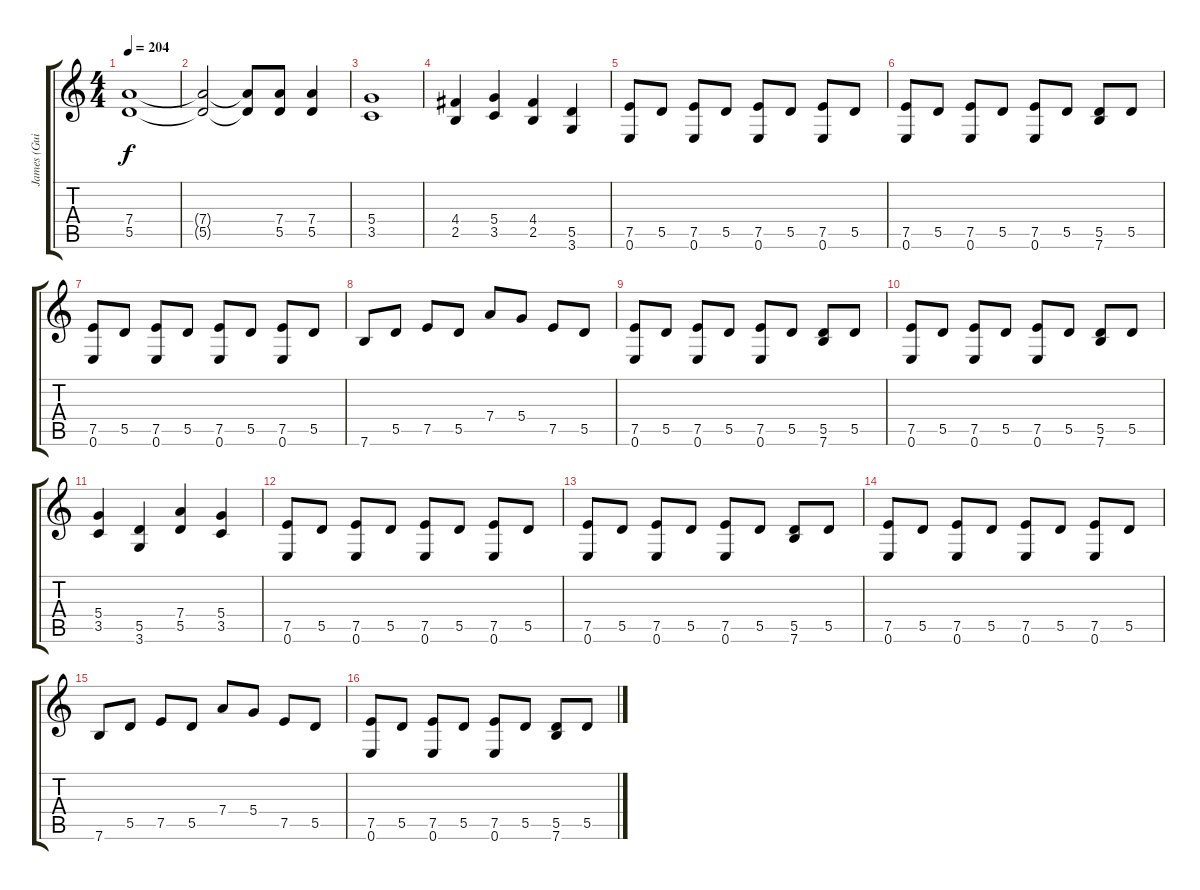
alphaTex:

\track ("James (Guitar 1)" "James (Gui") {instrument distortionguitar}
\staff {score tabs}
\tuning (E4 B3 G3 D3 A2 E2) {hide}
\ts (4 4)
\tempo 204
\clef g2
\ks c
(7.4 5.5).1{dy f} |
(7.4{t} 5.5{t}).2 (7.4{t} 5.5{t}).8 (7.4 5.5).8 (7.4 5.5).4 |
(5.4 3.5).1 |
(4.4 2.5).4 (5.4 3.5).4 (4.4 2.5).4 (5.5 3.6).4 |
(7.5 0.6).8 5.5.8 (7.5 0.6).8 5.5.8 (7.5 0.6).8 5.5.8 (7.5 0.6).8 5.5.8 |
(7.5 0.6).8 5.5.8 (7.5 0.6).8 5.5.8 (7.5 0.6).8 5.5.8 (5.5 7.6).8 5.5.8 |
(7.5 0.6).8 5.5.8 (7.5 0.6).8 5.5.8 (7.5 0.6).8 5.5.8 (7.5 0.6).8 5.5.8 |
7.6.8 5.5.8 7.5.8 5.5.8 7.4.8 5.4.8 7.5.8 5.5.8 |
(7.5 0.6).8 5.5.8 (7.5 0.6).8 5.5.8 (7.5 0.6).8 5.5.8 (5.5 7.6).8 5.5.8 |
(7.5 0.6).8 5.5.8 (7.5 0.6).8 5.5.8 (7.5 0.6).8 5.5.8 (5.5 7.6).8 5.5.8 |
(5.4 3.5).4 (5.5 3.6).4 (7.4 5.5).4 (5.4 3.5).4 |
(7.5 0.6).8 5.5.8 (7.5 0.6).8 5.5.8 (7.5 0.6).8 5.5.8 (7.5 0.6).8 5.5.8 |
(7.5 0.6).8 5.5.8 (7.5 0.6).8 5.5.8 (7.5 0.6).8 5.5.8 (5.5 7.6).8 5.5.8 |
(7.5 0.6).8 5.5.8 (7.5 0.6).8 5.5.8 (7.5 0.6).8 5.5.8 (7.5 0.6).8 5.5.8 |
7.6.8 5.5.8 7.5.8 5.5.8 7.4.8 5.4.8 7.5.8 5.5.8 |
(7.5 0.6).8 5.5.8 (7.5 0.6).8 5.5.8 (7.5 0.6).8 5.5.8 (5.5 7.6).8 5.5.8
